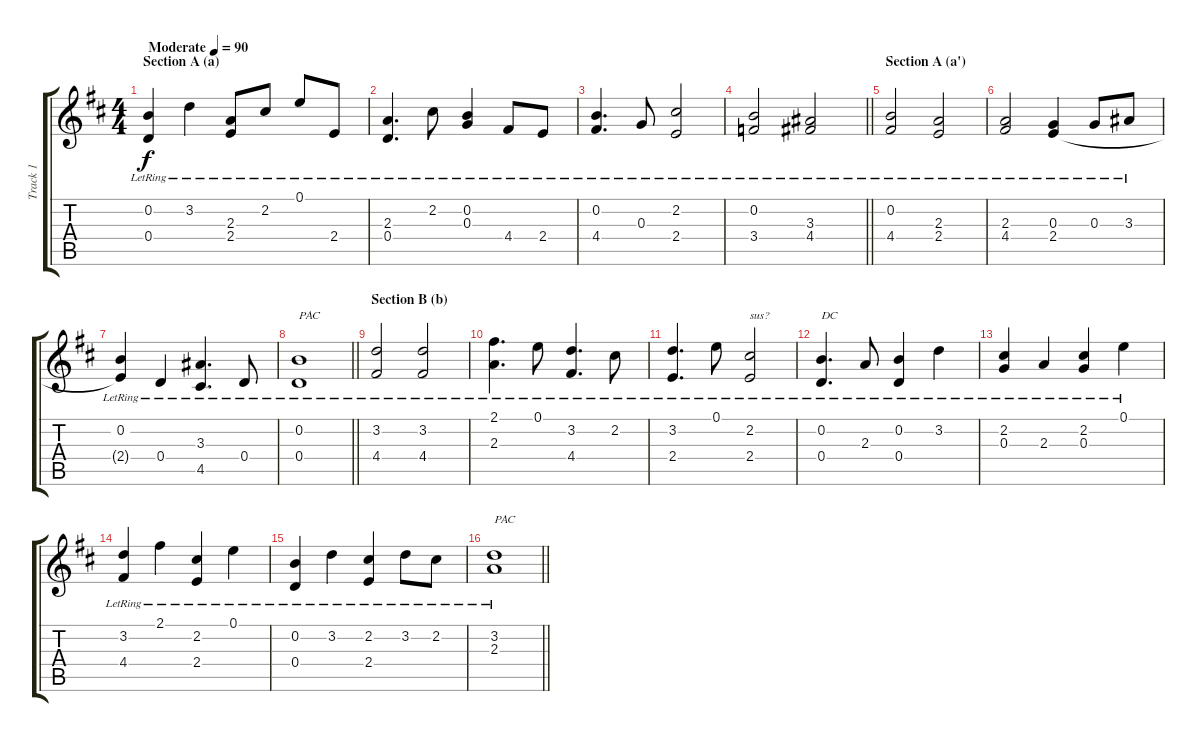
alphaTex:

\track ("Track 1" "Track 1") {solo instrument acousticguitarnylon}
\staff {score tabs}
\tuning (E4 B3 G3 D3 A2 E2) {hide}
\ts (4 4)
\section ("" "Section A (a)")
\tempo (90 "Moderate")
\clef g2
\ks bminor
(0.2{lr} 0.4{lr}).4{dy f instrument acousticguitarnylon} 3.2{lr}.4 (2.3{lr} 2.4{lr}).8 2.2{lr}.8 0.1{lr}.8 2.4{lr}.8 |
(2.3{lr} 0.4{lr}).4{d} 2.2{lr}.8 (0.2{lr} 0.3{lr}).4 4.4{lr}.8 2.4{lr}.8 |
(0.2{lr} 4.4{lr}).4{d} 0.3{lr}.8 (2.2{lr} 2.4{lr}).2 |
\barLineRight lightlight
(0.2{lr} 3.4{lr}).2 (3.3 4.4{lr}).2 |
\section ("" "Section A (a')")
(0.2{lr} 4.4{lr}).2 (2.3{lr} 2.4{lr}).2 |
(2.3{lr} 4.4{lr}).2 (0.3{lr} 2.4{lr}).4 0.3{lr}.8 3.3{lr}.8 |
(0.2{lr} 2.4{t}).4 0.4{lr}.4 (3.3{lr} 4.5{lr}).4{d} 0.4{lr}.8 |
\barLineRight lightlight
(0.2{lr} 0.4{lr}).1{txt "PAC"} |
\section ("" "Section B (b)")
(3.2{lr} 4.4{lr}).2 (3.2{lr} 4.4{lr}).2 |
(2.1{lr} 2.3{lr}).4{d} 0.1{lr}.8 (3.2{lr} 4.4{lr}).4{d} 2.2{lr}.8 |
(3.2{lr} 2.4{lr}).4{d} 0.1{lr}.8 (2.2{lr} 2.4{lr}).2{txt "sus?"} |
(0.2{lr} 0.4{lr}).4{d txt "DC"} 2.3{lr}.8 (0.2{lr} 0.4{lr}).4 3.2{lr}.4 |
(2.2{lr} 0.3{lr}).4 2.3{lr}.4 (2.2{lr} 0.3{lr}).4 0.1{lr}.4 |
(3.2{lr} 4.4{lr}).4 2.1{lr}.4 (2.2{lr} 2.4{lr}).4 0.1{lr}.4 |
(0.2{lr} 0.4{lr}).4 3.2{lr}.4 (2.2{lr} 2.4{lr}).4 3.2{lr}.8 2.2{lr}.8 |
\barLineRight lightlight
(3.2{lr} 2.3{lr}).1{txt "PAC"}
